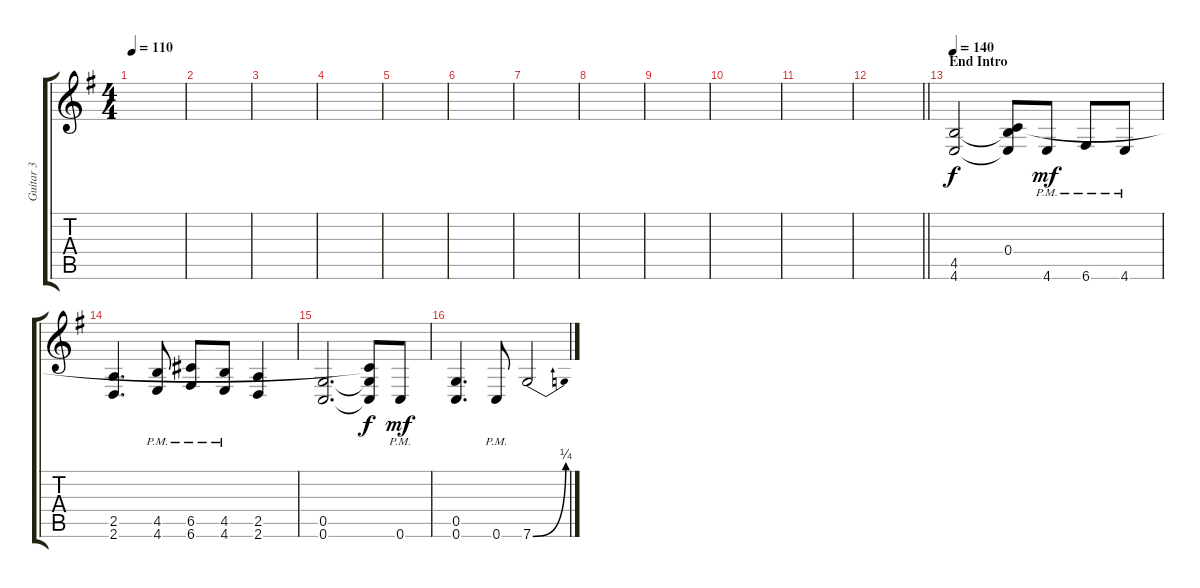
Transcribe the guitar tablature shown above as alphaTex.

\track ("Guitar 3" "Guitar 3") {instrument distortionguitar}
\staff {score tabs}
\tuning (D4 A3 F3 C3 G2 C2) {hide}
\ts (4 4)
\tempo 110
\clef g2
\ks g
|
|
|
|
|
|
|
|
|
|
|
\barLineRight lightlight
|
\section ("" "End Intro")
\tempo 140
(4.5 4.6).2 (0.4 4.5{t} 4.6{t}).8{dy f} 4.6{pm}.8{dy mf} 6.6{pm}.8 4.6{pm}.8 |
(2.5 2.6).4{d} (4.5{pm} 4.6{pm}).8 (6.5{pm} 6.6{pm}).8 (4.5{pm} 4.6{pm}).8 (2.5 2.6).4 |
(0.5 0.6).2{d} (0.4{t} 0.5{t} 0.6{t}).8{dy f} 0.6{pm}.8{dy mf} |
(0.5 0.6).4{d} 0.6{pm}.8 7.6{be (bend 0 0 60 1)}.2
